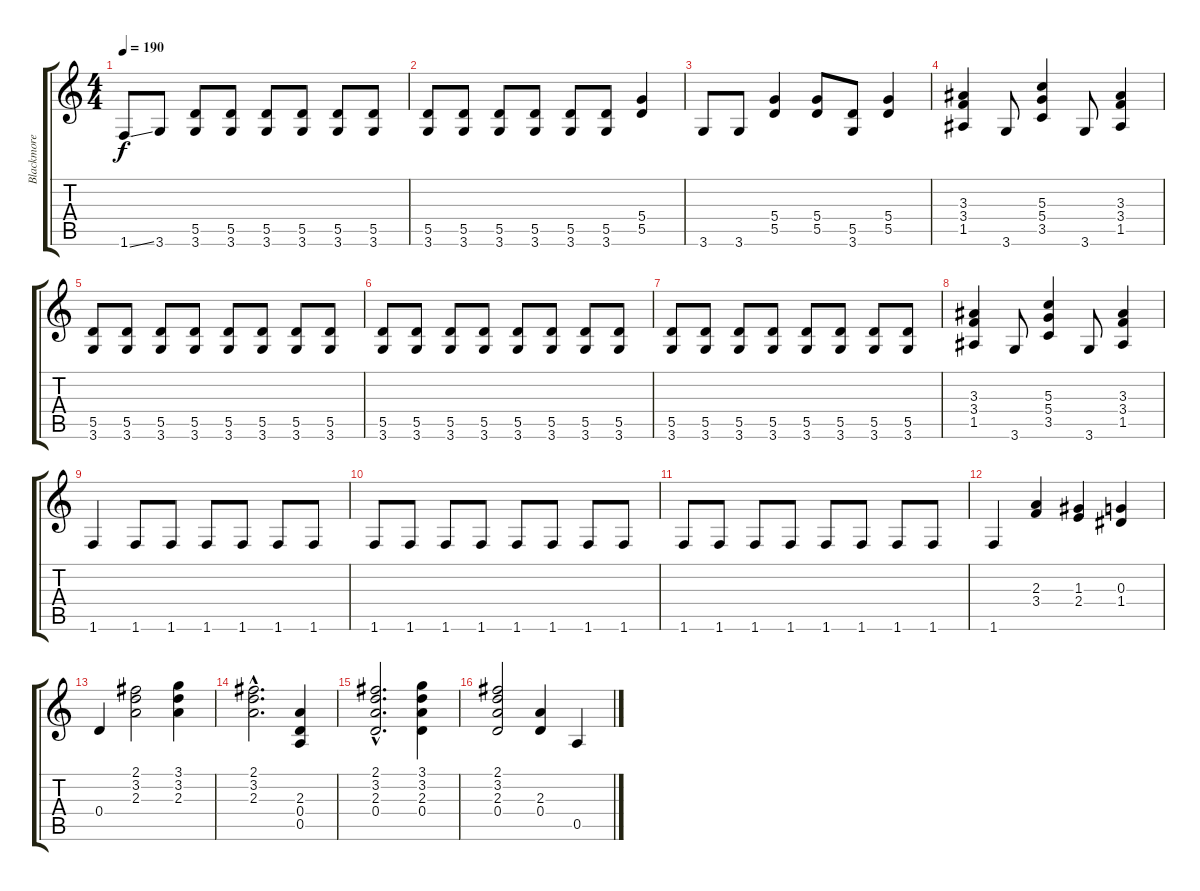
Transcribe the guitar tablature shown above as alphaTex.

\track ("Blackmore" "Blackmore") {instrument overdrivenguitar}
\staff {score tabs}
\tuning (E4 B3 G3 D3 A2 E2) {hide}
\ts (4 4)
\tempo 190
\clef g2
\ks c
1.6{ss}.8{dy f} 3.6.8 (5.5 3.6).8 (5.5 3.6).8 (5.5 3.6).8 (5.5 3.6).8 (5.5 3.6).8 (5.5 3.6).8 |
(5.5 3.6).8 (5.5 3.6).8 (5.5 3.6).8 (5.5 3.6).8 (5.5 3.6).8 (5.5 3.6).8 (5.4 5.5).4 |
3.6.8 3.6.8 (5.4 5.5).4 (5.4 5.5).8 (5.5 3.6).8 (5.4 5.5).4 |
(3.3 3.4 1.5).4 3.6.8 (5.3 5.4 3.5).4 3.6.8 (3.3 3.4 1.5).4 |
(5.5 3.6).8 (5.5 3.6).8 (5.5 3.6).8 (5.5 3.6).8 (5.5 3.6).8 (5.5 3.6).8 (5.5 3.6).8 (5.5 3.6).8 |
(5.5 3.6).8 (5.5 3.6).8 (5.5 3.6).8 (5.5 3.6).8 (5.5 3.6).8 (5.5 3.6).8 (5.5 3.6).8 (5.5 3.6).8 |
(5.5 3.6).8 (5.5 3.6).8 (5.5 3.6).8 (5.5 3.6).8 (5.5 3.6).8 (5.5 3.6).8 (5.5 3.6).8 (5.5 3.6).8 |
(3.3 3.4 1.5).4 3.6.8 (5.3 5.4 3.5).4 3.6.8 (3.3 3.4 1.5).4 |
1.6.4 1.6.8 1.6.8 1.6.8 1.6.8 1.6.8 1.6.8 |
1.6.8 1.6.8 1.6.8 1.6.8 1.6.8 1.6.8 1.6.8 1.6.8 |
1.6.8 1.6.8 1.6.8 1.6.8 1.6.8 1.6.8 1.6.8 1.6.8 |
1.6.4 (2.3 3.4).4 (1.3 2.4).4 (0.3 1.4).4 |
0.4.4 (2.1 3.2 2.3).2 (3.1 3.2 2.3).4 |
(2.1{hac} 3.2{hac} 2.3{hac}).2{d} (2.3 0.4 0.5).4 |
(2.1{hac} 3.2{hac} 2.3{hac} 0.4{hac}).2{d} (3.1 3.2 2.3 0.4).4 |
(2.1 3.2 2.3 0.4).2 (2.3 0.4).4 0.5.4
